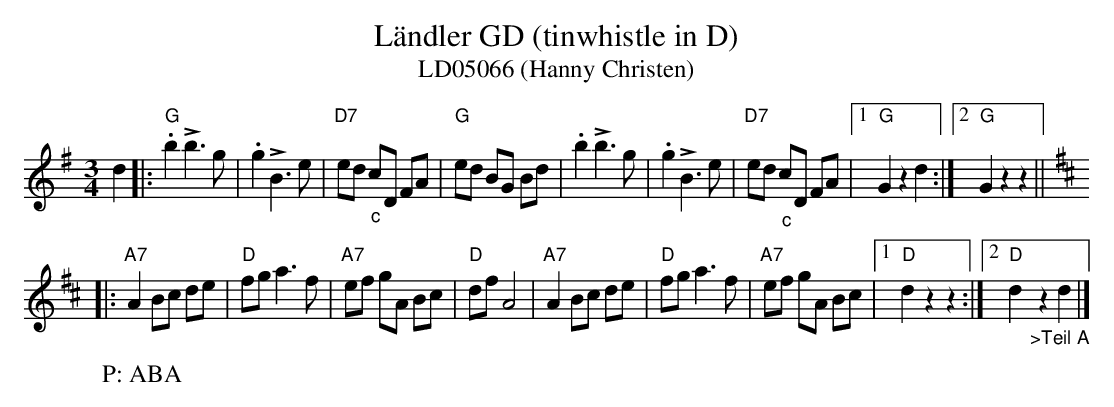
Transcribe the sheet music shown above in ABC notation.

X:1
T: L\"andler GD (tinwhistle in D)
T:LD05066 (Hanny Christen)
M:3/4
L:1/8
K:G %%MIDI gchordon
d2 |: "G".b2!>!b3g | .g2!>!B3e | "D7"ed "_c"cD FA | "G"ed BG Bd | .b2!>!b3g | .g2!>!B3e | "D7"ed "_c"cD FA |1 "G"G2z2d2 :|2 "G"G2z2z2 || [K:D]
|: "A7"A2Bc de | "D"fga3f | "A7"ef gA Bc | "D"dfA4 | "A7"A2Bc de | "D"fga3f | "A7"ef gA Bc |1 "D"d2z2z2 :|2 "D"d2"_>Teil A"z2d2 |]
W: P: ABA
